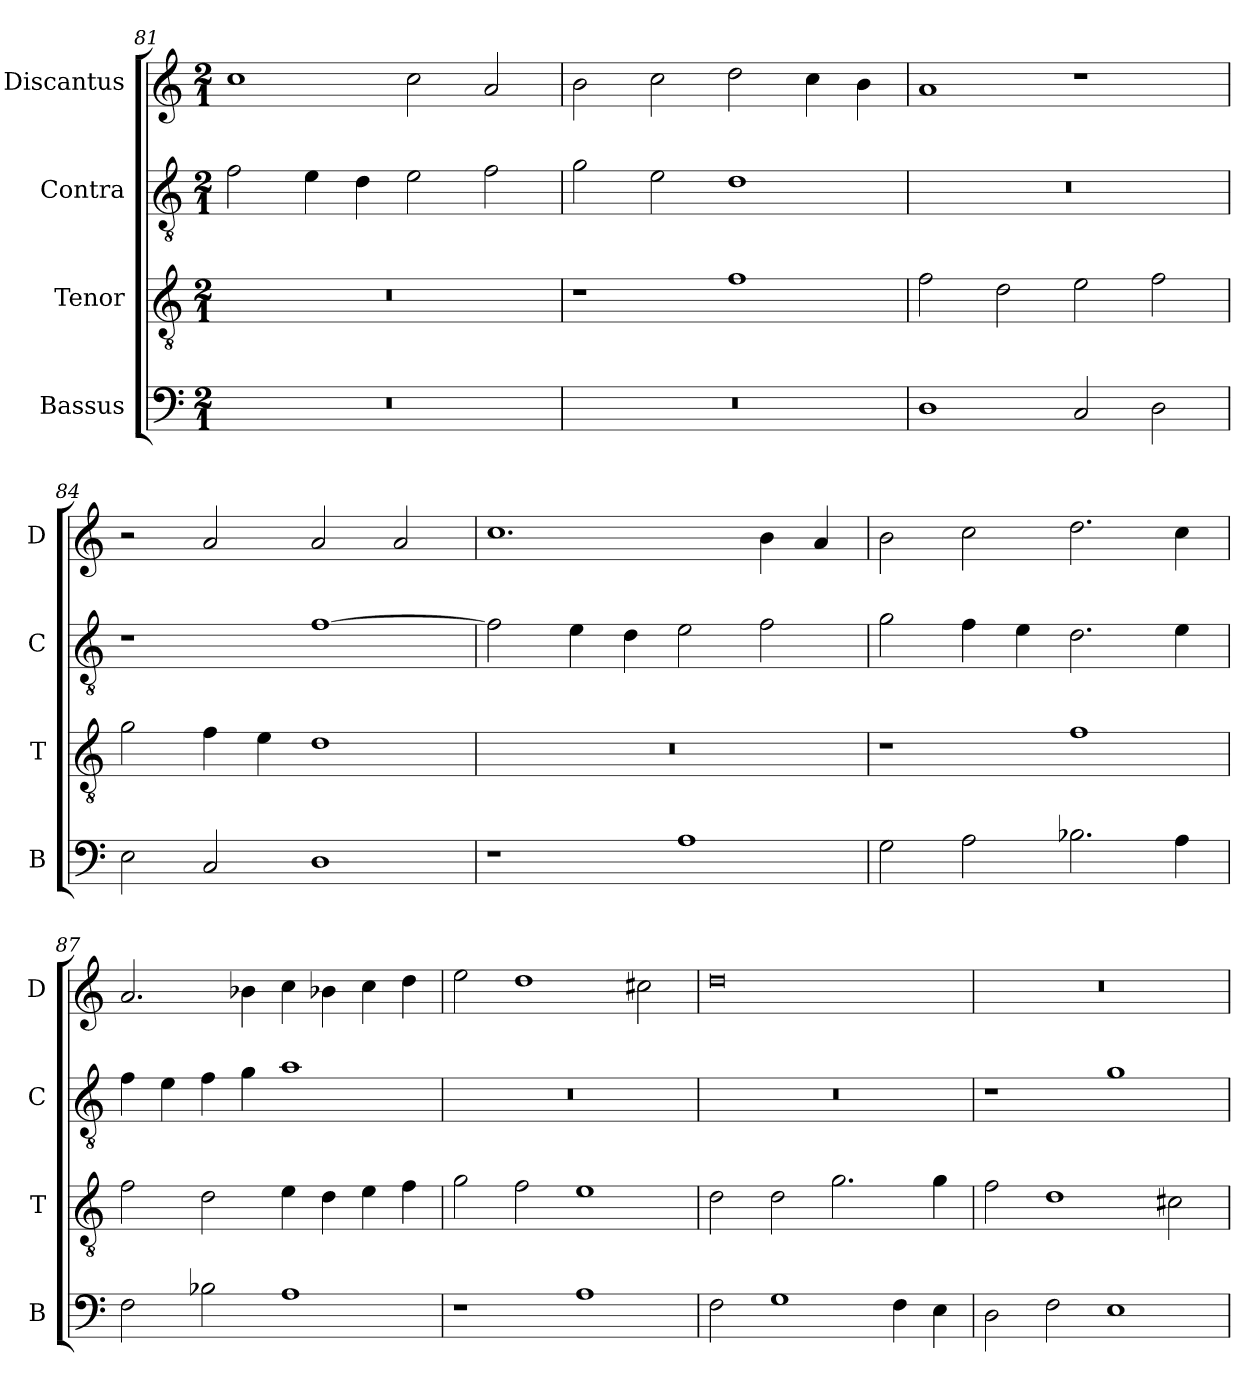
**kern	**kern	**kern	**kern
*part4	*part3	*part2	*part1
*staff4	*staff3	*staff2	*staff1
*I"Bassus	*I"Tenor	*I"Contra	*I"Discantus
*I'B	*I'T	*I'C	*I'D
*clefF4	*clefGv2	*clefGv2	*clefG2
*k[]	*k[]	*k[]	*k[]
*M2/1	*M2/1	*M2/1	*M2/1
=81	=81	=81	=81
0r	0r	2f\	1cc
.	.	4e\	.
.	.	4d\	.
.	.	2e\	2cc\
.	.	2f\	2a/
=82	=82	=82	=82
0r	1r	2g\	2b\
.	.	2e\	2cc\
.	1f	1d	2dd\
.	.	.	4cc\
.	.	.	4b\
=83	=83	=83	=83
1D	2f\	0r	1a
.	2d\	.	.
2C/	2e\	.	1r
2D\	2f\	.	.
=84	=84	=84	=84
2E\	2g\	1r	2r
2C/	4f\	.	2a/
.	4e\	.	.
1D	1d	[1f	2a/
.	.	.	2a/
=85	=85	=85	=85
1r	0r	2f\]	1.cc
.	.	4e\	.
.	.	4d\	.
1A	.	2e\	.
.	.	2f\	4b\
.	.	.	4a/
=86	=86	=86	=86
2G\	1r	2g\	2b\
2A\	.	4f\	2cc\
.	.	4e\	.
2.B-X\	1f	2.d\	2.dd\
4A\	.	4e\	4cc\
=87	=87	=87	=87
2F\	2f\	4f\	2.a/
.	.	4e\	.
2B-X\	2d\	4f\	.
.	.	4g\	4b-X\
1A	4e\	1a	4cc\
.	4d\	.	4b-X\
.	4e\	.	4cc\
.	4f\	.	4dd\
=88	=88	=88	=88
1r	2g\	0r	2ee\
.	2f\	.	1dd
1A	1e	.	.
.	.	.	2cc#X\
=89	=89	=89	=89
2F\	2d\	0r	0dd
1G	2d\	.	.
.	2.g\	.	.
4F\	.	.	.
4E\	4g\	.	.
=90	=90	=90	=90
2D\	2f\	1r	0r
2F\	1d	.	.
1E	.	1g	.
.	2c#X\	.	.
=	=	=	=
*-	*-	*-	*-
